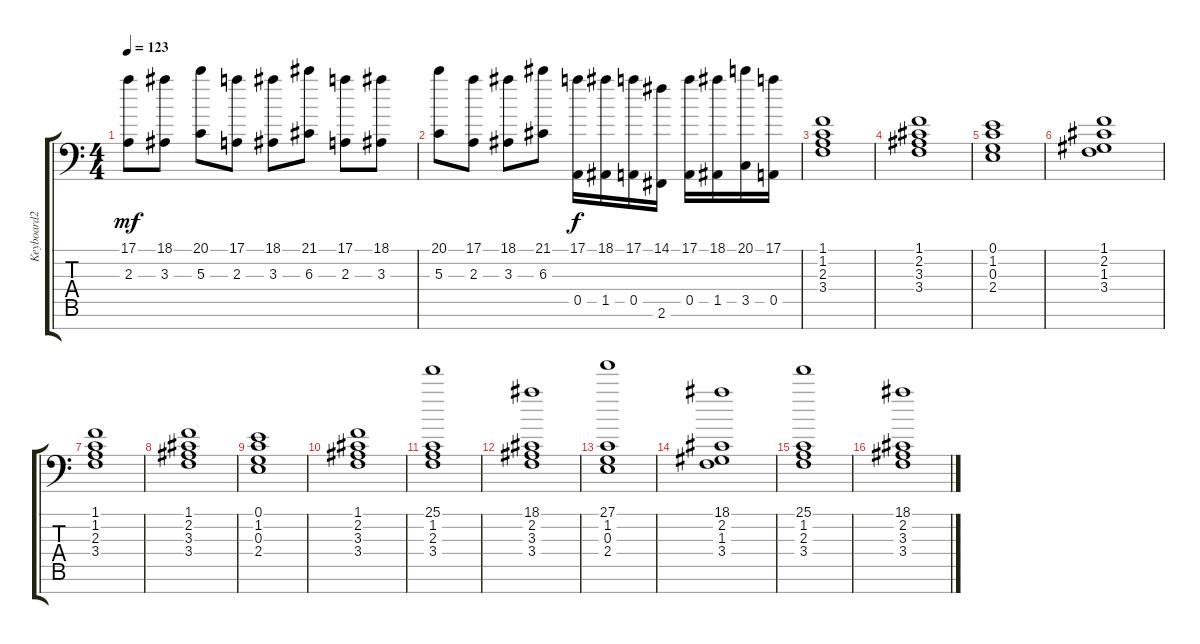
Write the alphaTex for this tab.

\track ("Keyboard2" "Keyboard2") {instrument lead1square}
\staff {score tabs}
\tuning (E4 B3 G3 D3 A2 E2 A1) {hide}
\ts (4 4)
\tempo 123
\clef f4
\ks c
(17.1 2.3).8{dy mf} (18.1 3.3).8 (20.1 5.3).8 (17.1 2.3).8 (18.1 3.3).8 (21.1 6.3).8 (17.1 2.3).8 (18.1 3.3).8 |
(20.1 5.3).8 (17.1 2.3).8 (18.1 3.3).8 (21.1 6.3).8 (17.1 0.5).16{dy f} (18.1 1.5).16 (17.1 0.5).16 (14.1 2.6).16 (17.1 0.5).16 (18.1 1.5).16 (20.1 3.5).16 (17.1 0.5).16 |
(1.1 1.2 2.3 3.4).1 |
(1.1 2.2 3.3 3.4).1 |
(0.1 1.2 0.3 2.4).1 |
(1.1 2.2 1.3 3.4).1 |
(1.1 1.2 2.3 3.4).1 |
(1.1 2.2 3.3 3.4).1 |
(0.1 1.2 0.3 2.4).1 |
(1.1 2.2 3.3 3.4).1 |
(25.1 1.2 2.3 3.4).1 |
(18.1 2.2 3.3 3.4).1 |
(27.1 1.2 0.3 2.4).1 |
(18.1 2.2 1.3 3.4).1 |
(25.1 1.2 2.3 3.4).1 |
(18.1 2.2 3.3 3.4).1
